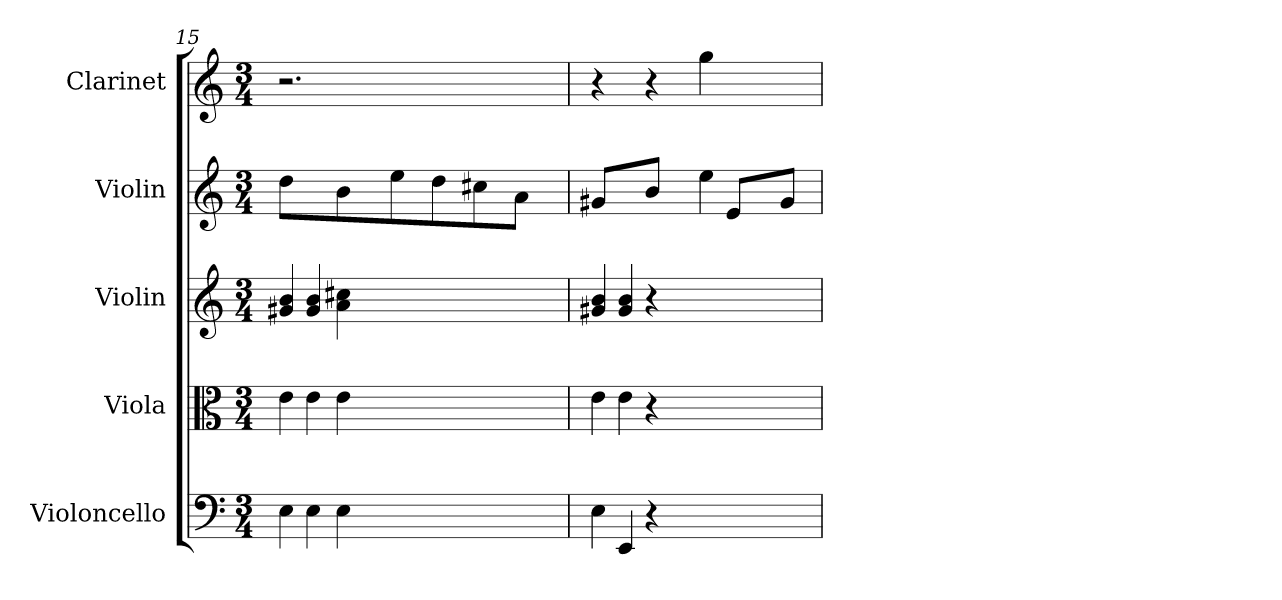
**kern	**kern	**kern	**kern	**kern
*part5	*part4	*part3	*part2	*part1
*staff5	*staff4	*staff3	*staff2	*staff1
*I"Violoncello	*I"Viola	*I"Violin	*I"Violin	*I"Clarinet
*I'Vc	*I'Vla	*I'Vln	*I'Vln	*I'Cl
*clefF4	*clefC3	*clefG2	*clefG2	*clefG2
*	*	*	*	*ITrd2c3
*M3/4	*M3/4	*M3/4	*M3/4	*M3/4
=15	=15	=15	=15	=15
!LO:N:vis=4	!LO:N:vis=4	!LO:N:vis=4	!LO:N:vis=8	!
8E\	8e\	8g#/ 8b/	4dd\L	2.r
!LO:N:vis=4	!LO:N:vis=4	!LO:N:vis=4	!	!
8E\	8e\	8g#/ 8b/	.	.
!LO:N:vis=4	!LO:N:vis=4	!LO:N:vis=4	!LO:N:vis=8	!
8E\	8e\	8a\ 8cc#\	4b\	.
1ryy	1ryy	1ryy	.	.
!	!	!	!LO:N:vis=8	!
.	.	.	4ee\	.
!	!	!	!LO:N:vis=8	!
.	.	.	4dd\	2.ryy
!	!	!	!LO:N:vis=8	!
.	.	.	4cc#\	.
!	!	!	!LO:N:vis=8	!
.	.	.	4a\J	.
8ryy	8ryy	8ryy	.	.
=16	=16	=16	=16	=16
!LO:N:vis=4	!LO:N:vis=4	!LO:N:vis=4	!LO:N:vis=8	!
8E\	8e\	8g#/ 8b/	(<4g#/L	4r
!LO:N:vis=4	!LO:N:vis=4	!LO:N:vis=4	!	!
8EE/	8e\	8g#/ 8b/	.	.
!LO:N:vis=4	!LO:N:vis=4	!LO:N:vis=4	!LO:N:vis=8	!
8r	8r	8r	4b/J	4r
2.ryy	2.ryy	2.ryy	.	.
!	!	!	!LO:N:vis=4	!
.	.	.	8ee\	(>4ee\
!	!	!	!LO:N:vis=8	!
.	.	.	(<4e/L	.
.	.	.	.	4.ryy
!	!	!	!LO:N:vis=8	!
.	.	.	4g#/J	.
=	=	=	=	=
*-	*-	*-	*-	*-
